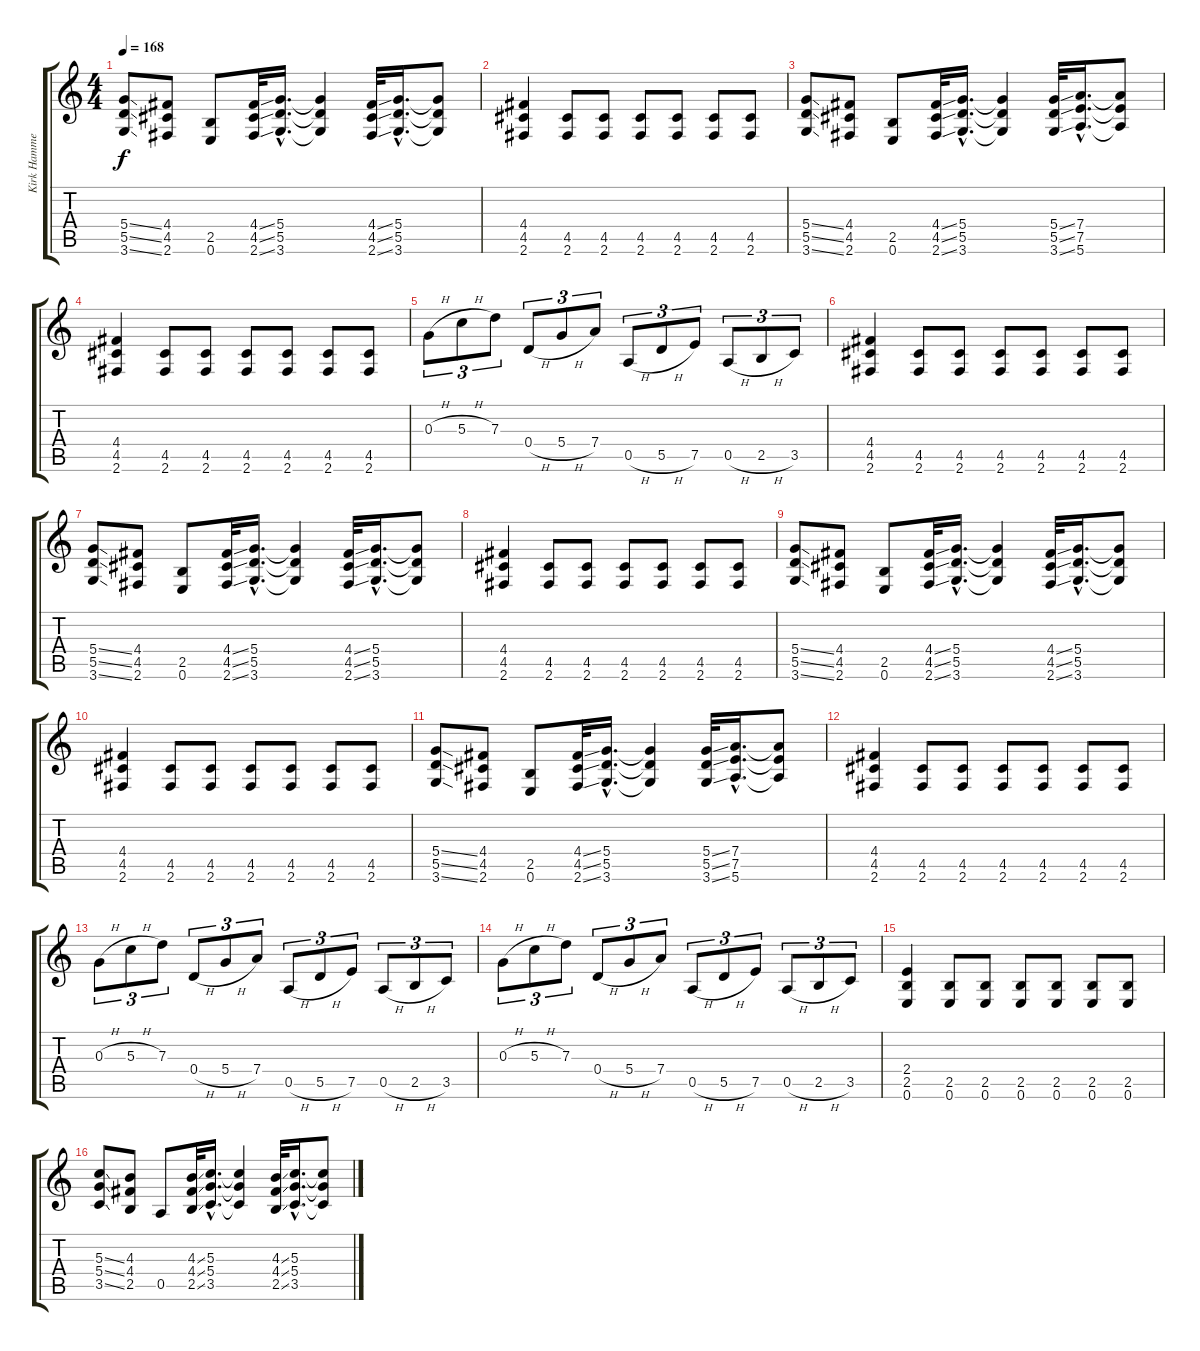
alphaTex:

\track ("Kirk Hammett Distortion" "Kirk Hamme") {instrument distortionguitar}
\staff {score tabs}
\tuning (E4 B3 G3 D3 A2 E2) {hide}
\ts (4 4)
\tempo 168
\clef g2
\ks c
(5.4{ss} 5.5{ss} 3.6{ss}).8{dy f} (4.4 4.5 2.6).8 (2.5 0.6).8 (4.4{ss} 4.5{ss} 2.6{ss}).32 (5.4{hac} 5.5{hac} 3.6{hac}).16{d} (5.4{t} 5.5{t} 3.6{t}).4 (4.4{ss} 4.5{ss} 2.6{ss}).32 (5.4{hac} 5.5{hac} 3.6{hac}).16{d} (5.4{t} 5.5{t} 3.6{t}).8 |
(4.4 4.5 2.6).4 (4.5 2.6).8 (4.5 2.6).8 (4.5 2.6).8 (4.5 2.6).8 (4.5 2.6).8 (4.5 2.6).8 |
(5.4{ss} 5.5{ss} 3.6{ss}).8 (4.4 4.5 2.6).8 (2.5 0.6).8 (4.4{ss} 4.5{ss} 2.6{ss}).32 (5.4{hac} 5.5{hac} 3.6{hac}).16{d} (5.4{t} 5.5{t} 3.6{t}).4 (5.4{ss} 5.5{ss} 3.6{ss}).32 (7.4{hac} 7.5{hac} 5.6{hac}).16{d} (7.4{t} 7.5{t} 5.6{t}).8 |
(4.4 4.5 2.6).4 (4.5 2.6).8 (4.5 2.6).8 (4.5 2.6).8 (4.5 2.6).8 (4.5 2.6).8 (4.5 2.6).8 |
0.3{h}.8{tu (3 2)} 5.3{h}.8{tu (3 2)} 7.3.8{tu (3 2)} 0.4{h}.8{tu (3 2)} 5.4{h}.8{tu (3 2)} 7.4.8{tu (3 2)} 0.5{h}.8{tu (3 2)} 5.5{h}.8{tu (3 2)} 7.5.8{tu (3 2)} 0.5{h}.8{tu (3 2)} 2.5{h}.8{tu (3 2)} 3.5.8{tu (3 2)} |
(4.4 4.5 2.6).4 (4.5 2.6).8 (4.5 2.6).8 (4.5 2.6).8 (4.5 2.6).8 (4.5 2.6).8 (4.5 2.6).8 |
(5.4{ss} 5.5{ss} 3.6{ss}).8 (4.4 4.5 2.6).8 (2.5 0.6).8 (4.4{ss} 4.5{ss} 2.6{ss}).32 (5.4{hac} 5.5{hac} 3.6{hac}).16{d} (5.4{t} 5.5{t} 3.6{t}).4 (4.4{ss} 4.5{ss} 2.6{ss}).32 (5.4{hac} 5.5{hac} 3.6{hac}).16{d} (5.4{t} 5.5{t} 3.6{t}).8 |
(4.4 4.5 2.6).4 (4.5 2.6).8 (4.5 2.6).8 (4.5 2.6).8 (4.5 2.6).8 (4.5 2.6).8 (4.5 2.6).8 |
(5.4{ss} 5.5{ss} 3.6{ss}).8 (4.4 4.5 2.6).8 (2.5 0.6).8 (4.4{ss} 4.5{ss} 2.6{ss}).32 (5.4{hac} 5.5{hac} 3.6{hac}).16{d} (5.4{t} 5.5{t} 3.6{t}).4 (4.4{ss} 4.5{ss} 2.6{ss}).32 (5.4{hac} 5.5{hac} 3.6{hac}).16{d} (5.4{t} 5.5{t} 3.6{t}).8 |
(4.4 4.5 2.6).4 (4.5 2.6).8 (4.5 2.6).8 (4.5 2.6).8 (4.5 2.6).8 (4.5 2.6).8 (4.5 2.6).8 |
(5.4{ss} 5.5{ss} 3.6{ss}).8 (4.4 4.5 2.6).8 (2.5 0.6).8 (4.4{ss} 4.5{ss} 2.6{ss}).32 (5.4{hac} 5.5{hac} 3.6{hac}).16{d} (5.4{t} 5.5{t} 3.6{t}).4 (5.4{ss} 5.5{ss} 3.6{ss}).32 (7.4{hac} 7.5{hac} 5.6{hac}).16{d} (7.4{t} 7.5{t} 5.6{t}).8 |
(4.4 4.5 2.6).4 (4.5 2.6).8 (4.5 2.6).8 (4.5 2.6).8 (4.5 2.6).8 (4.5 2.6).8 (4.5 2.6).8 |
0.3{h}.8{tu (3 2)} 5.3{h}.8{tu (3 2)} 7.3.8{tu (3 2)} 0.4{h}.8{tu (3 2)} 5.4{h}.8{tu (3 2)} 7.4.8{tu (3 2)} 0.5{h}.8{tu (3 2)} 5.5{h}.8{tu (3 2)} 7.5.8{tu (3 2)} 0.5{h}.8{tu (3 2)} 2.5{h}.8{tu (3 2)} 3.5.8{tu (3 2)} |
0.3{h}.8{tu (3 2)} 5.3{h}.8{tu (3 2)} 7.3.8{tu (3 2)} 0.4{h}.8{tu (3 2)} 5.4{h}.8{tu (3 2)} 7.4.8{tu (3 2)} 0.5{h}.8{tu (3 2)} 5.5{h}.8{tu (3 2)} 7.5.8{tu (3 2)} 0.5{h}.8{tu (3 2)} 2.5{h}.8{tu (3 2)} 3.5.8{tu (3 2)} |
(2.4 2.5 0.6).4 (2.5 0.6).8 (2.5 0.6).8 (2.5 0.6).8 (2.5 0.6).8 (2.5 0.6).8 (2.5 0.6).8 |
(5.3{ss} 5.4{ss} 3.5{ss}).8 (4.3 4.4 2.5).8 0.5.8 (4.3{ss} 4.4{ss} 2.5{ss}).32 (5.3{hac} 5.4{hac} 3.5{hac}).16{d} (5.3{t} 5.4{t} 3.5{t}).4 (4.3{ss} 4.4{ss} 2.5{ss}).32 (5.3{hac} 5.4{hac} 3.5{hac}).16{d} (5.3{t} 5.4{t} 3.5{t}).8
